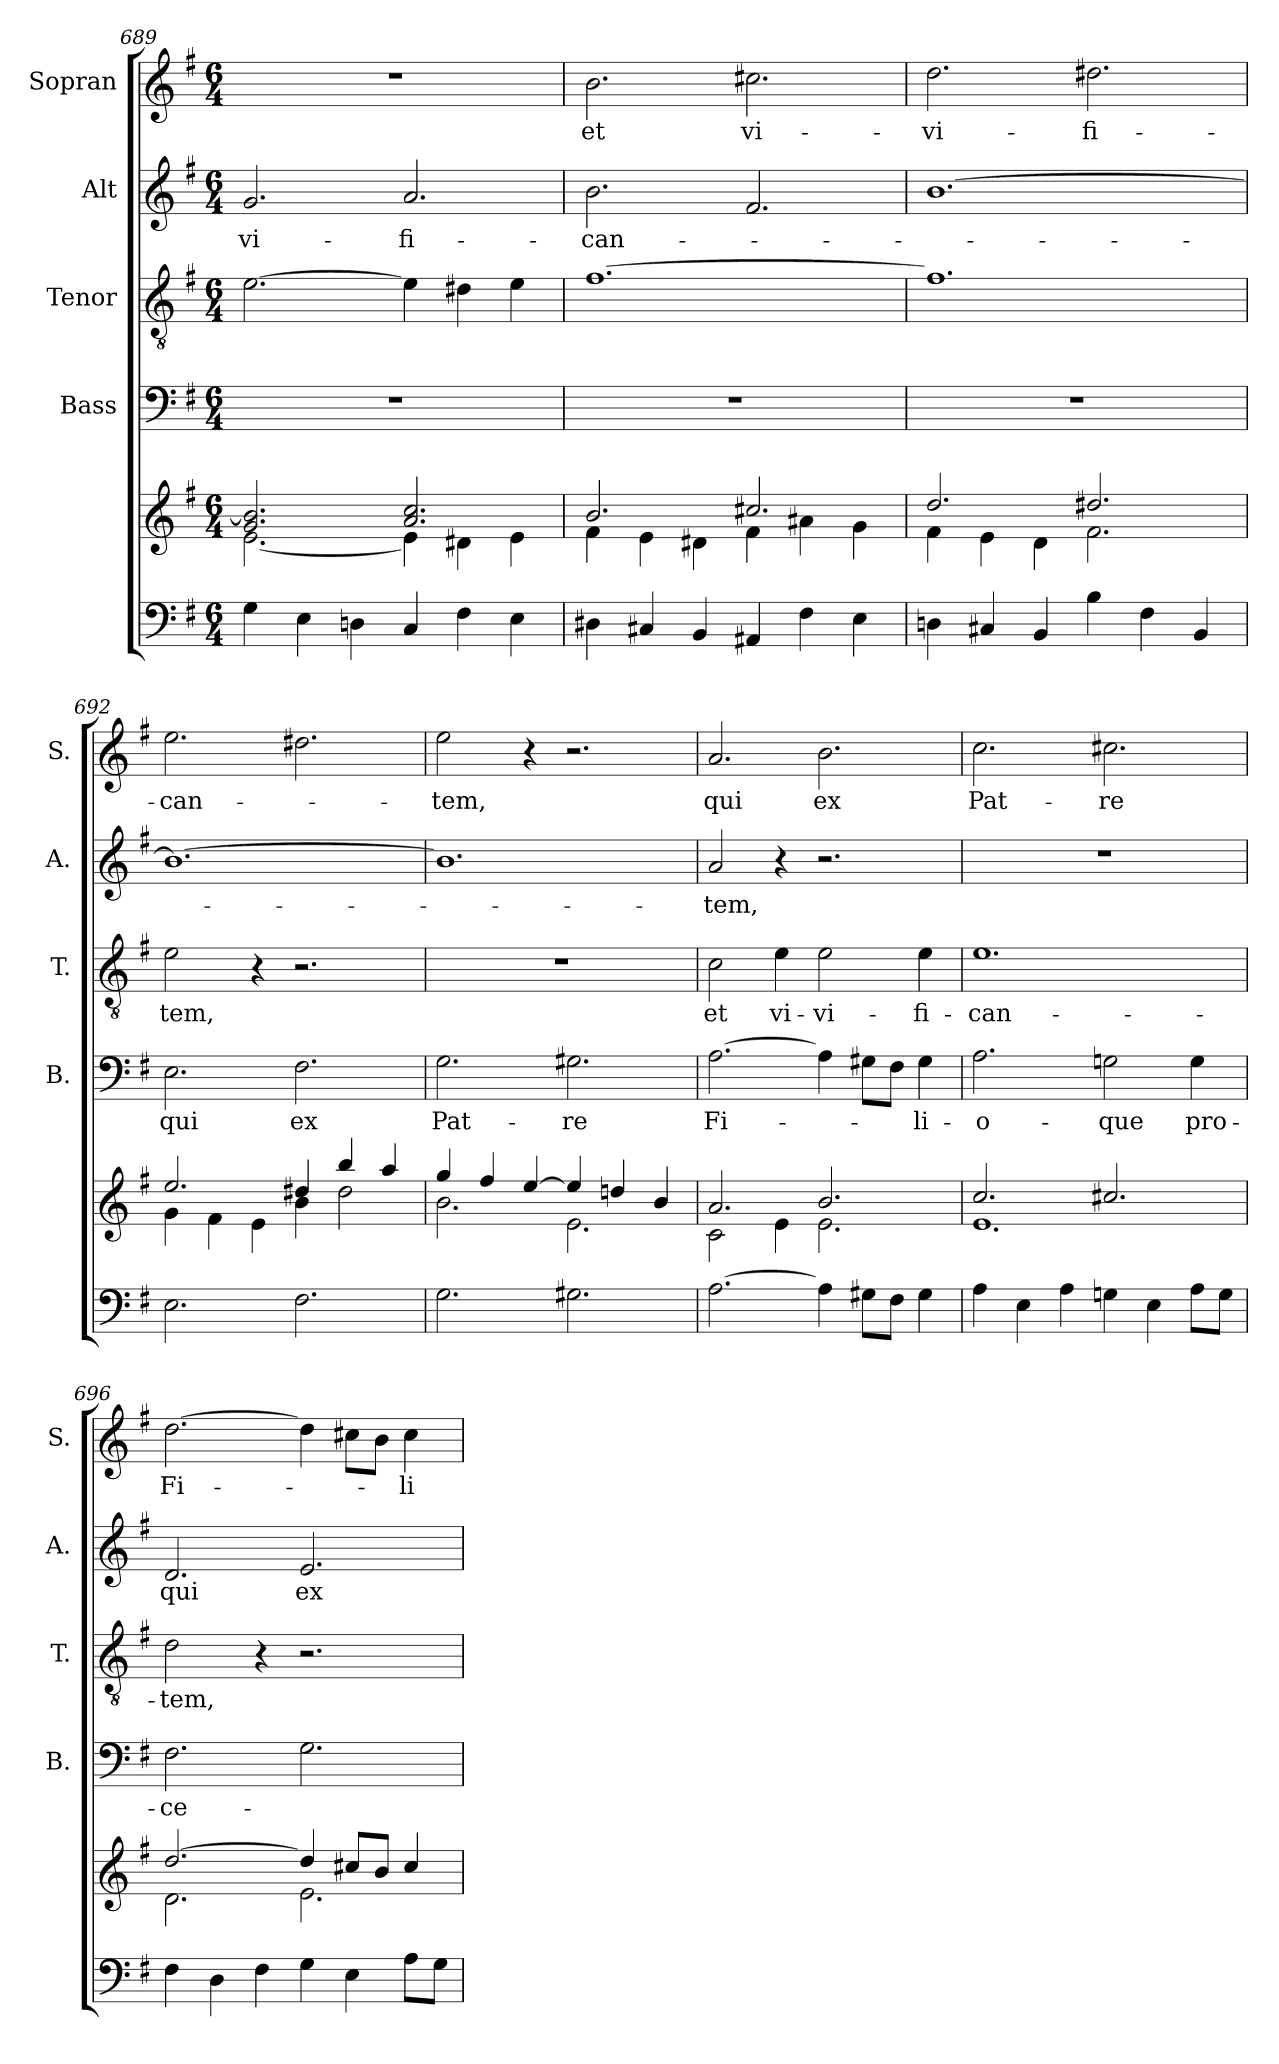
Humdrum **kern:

**kern	**kern	**kern	**text	**kern	**text	**kern	**text	**kern	**text
*part5	*part5	*part4	*part4	*part3	*part3	*part2	*part2	*part1	*part1
*staff6	*staff5	*staff4	*staff4	*staff3	*staff3	*staff2	*staff2	*staff1	*staff1
*	*	*I"Bass	*	*I"Tenor	*	*I"Alt	*	*I"Sopran	*
*	*	*I'B.	*	*I'T.	*	*I'A.	*	*I'S.	*
*clefF4	*clefG2	*clefF4	*	*clefGv2	*	*clefG2	*	*clefG2	*
*k[f#]	*k[f#]	*k[f#]	*	*k[f#]	*	*k[f#]	*	*k[f#]	*
*G:	*G:	*G:	*	*G:	*	*G:	*	*G:	*
*M6/4	*M6/4	*M6/4	*	*M6/4	*	*M6/4	*	*M6/4	*
=689	=689	=689	=689	=689	=689	=689	=689	=689	=689
*	*^	*	*	*	*	*	*	*	*
!	!	!	!	!	!	!	!	!LO:LY:b	!	!
4G\	2.g/ 2.b/]	[<2.e\	1.r	.	[2.e\	.	2.g/	-vi-	1.r	.
4E\	.	.	.	.	.	.	.	.	.	.
4Dn\	.	.	.	.	.	.	.	.	.	.
!	!	!	!	!	!	!	!	!LO:LY:b	!	!
4C/	2.a/ 2.cc/	4e\]	.	.	4e\]	.	2.a/	-fi-	.	.
4F#\	.	4d#X\	.	.	4d#X\	.	.	.	.	.
4E\	.	4e\	.	.	4e\	.	.	.	.	.
=690	=690	=690	=690	=690	=690	=690	=690	=690	=690	=690
!	!	!	!	!	!	!	!	!LO:LY:b	!	!LO:LY:b
4D#X\	2.b/	4f#\	1.r	.	[1.f#	.	2.b\	-can-	2.b\	et
4C#X/	.	4e\	.	.	.	.	.	.	.	.
4BB/	.	4d#X\	.	.	.	.	.	.	.	.
!	!	!	!	!	!	!	!	!	!	!LO:LY:b
4AA#X/	2.cc#X/	4f#\	.	.	.	.	2.f#/	.	2.cc#X\	vi-
4F#\	.	4a#X\	.	.	.	.	.	.	.	.
4E\	.	4g\	.	.	.	.	.	.	.	.
=691	=691	=691	=691	=691	=691	=691	=691	=691	=691	=691
!	!	!	!	!	!	!	!	!	!	!LO:LY:b
4Dn\	2.dd/	4f#\	1.r	.	1.f#]	.	[1.b	.	2.dd\	-vi-
4C#X/	.	4e\	.	.	.	.	.	.	.	.
4BB/	.	4d\	.	.	.	.	.	.	.	.
!	!	!	!	!	!	!	!	!	!	!LO:LY:b
4B\	2.dd#X/	2.f#\	.	.	.	.	.	.	2.dd#X\	-fi-
4F#\	.	.	.	.	.	.	.	.	.	.
4BB/	.	.	.	.	.	.	.	.	.	.
!!LO:LB:g=z
=692	=692	=692	=692	=692	=692	=692	=692	=692	=692	=692
!	!	!	!	!LO:LY:b	!	!LO:LY:b	!	!	!	!LO:LY:b
2.E\	2.ee/	4g\	2.E\	qui	2e\	-tem,	1.b_	.	2.ee\	-can-
.	.	4f#\	.	.	.	.	.	.	.	.
.	.	4e\	.	.	4r	.	.	.	.	.
!	!	!	!	!LO:LY:b	!	!	!	!	!	!
2.F#\	4dd#X/	4b\	2.F#\	ex	2.r	.	.	.	2.dd#X\	.
.	4bb/	2dd#\	.	.	.	.	.	.	.	.
.	4aa/	.	.	.	.	.	.	.	.	.
=693	=693	=693	=693	=693	=693	=693	=693	=693	=693	=693
!	!	!	!	!LO:LY:b	!	!	!	!	!	!LO:LY:b
2.G\	4gg/	2.b\	2.G\	Pat-	1.r	.	1.b]	.	2ee\	-tem,
.	4ff#/	.	.	.	.	.	.	.	.	.
.	[>4ee/	.	.	.	.	.	.	.	4r	.
!	!	!	!	!LO:LY:b	!	!	!	!	!	!
2.G#X\	4ee/]	2.e\	2.G#X\	-re	.	.	.	.	2.r	.
.	4ddn/	.	.	.	.	.	.	.	.	.
.	4b/	.	.	.	.	.	.	.	.	.
=694	=694	=694	=694	=694	=694	=694	=694	=694	=694	=694
!	!	!	!	!LO:LY:b	!	!LO:LY:b	!	!LO:LY:b	!	!LO:LY:b
[2.A\	2.a/	2c\	[2.A\	Fi-	2c\	et	2a/	-tem,	2.a/	qui
!	!	!	!	!	!	!LO:LY:b	!	!	!	!
.	.	4e\	.	.	4e\	vi-	4r	.	.	.
!	!	!	!	!	!	!LO:LY:b	!	!	!	!LO:LY:b
4A\]	2.b/	2.e\	4A\]	.	2e\	-vi-	2.r	.	2.b\	ex
8G#X\L	.	.	8G#X\L	.	.	.	.	.	.	.
8F#\J	.	.	8F#\J	.	.	.	.	.	.	.
!	!	!	!	!LO:LY:b	!	!LO:LY:b	!	!	!	!
4G#\	.	.	4G#\	-li-	4e\	-fi-	.	.	.	.
=695	=695	=695	=695	=695	=695	=695	=695	=695	=695	=695
!	!	!	!	!LO:LY:b	!	!LO:LY:b	!	!	!	!LO:LY:b
4A\	2.cc/	1.e	2.A\	-o-	1.e	-can-	1.r	.	2.cc\	Pat-
4E\	.	.	.	.	.	.	.	.	.	.
4A\	.	.	.	.	.	.	.	.	.	.
!	!	!	!	!LO:LY:b	!	!	!	!	!	!LO:LY:b
4Gn\	2.cc#X/	.	2Gn\	-que	.	.	.	.	2.cc#X\	-re
4E\	.	.	.	.	.	.	.	.	.	.
!	!	!	!	!LO:LY:b	!	!	!	!	!	!
8A\L	.	.	4G\	pro-	.	.	.	.	.	.
8G\J	.	.	.	.	.	.	.	.	.	.
!!LO:PB:g=z
=696	=696	=696	=696	=696	=696	=696	=696	=696	=696	=696
!	!	!	!	!LO:LY:b	!	!LO:LY:b	!	!LO:LY:b	!	!LO:LY:b
4F#\	[>2.dd/	2.d\	2.F#\	-ce-	2d\	-tem,	2.d/	qui	[2.dd\	Fi-
4D\	.	.	.	.	.	.	.	.	.	.
4F#\	.	.	.	.	4r	.	.	.	.	.
!	!	!	!	!	!	!	!	!LO:LY:b	!	!
4G\	4dd/]	2.e\	2.G\	.	2.r	.	2.e/	ex	4dd\]	.
4E\	8cc#X/L	.	.	.	.	.	.	.	8cc#X\L	.
.	8b/J	.	.	.	.	.	.	.	8b\J	.
!	!	!	!	!	!	!	!	!	!	!LO:LY:b
8A\L	4cc#/	.	.	.	.	.	.	.	4cc#\	-li-
8G\J	.	.	.	.	.	.	.	.	.	.
*	*v	*v	*	*	*	*	*	*	*	*
=	=	=	=	=	=	=	=	=	=
*-	*-	*-	*-	*-	*-	*-	*-	*-	*-
